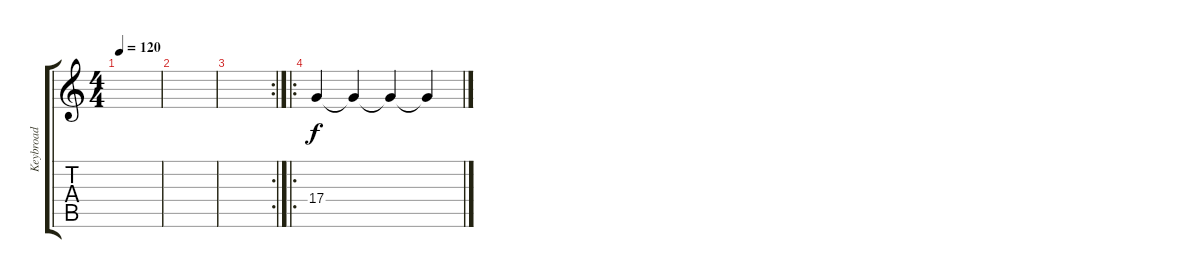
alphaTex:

\track ("Keybroad" "Keybroad") {instrument pad3polysynth}
\staff {score tabs}
\tuning (E4 B3 G3 D3 A2 E2) {hide}
\ts (4 4)
\tempo 120
\clef g2
\ks c
|
|
\rc 2
|
\ro
17.4.4 17.4{t}.4 17.4{t}.4 17.4{t}.4
